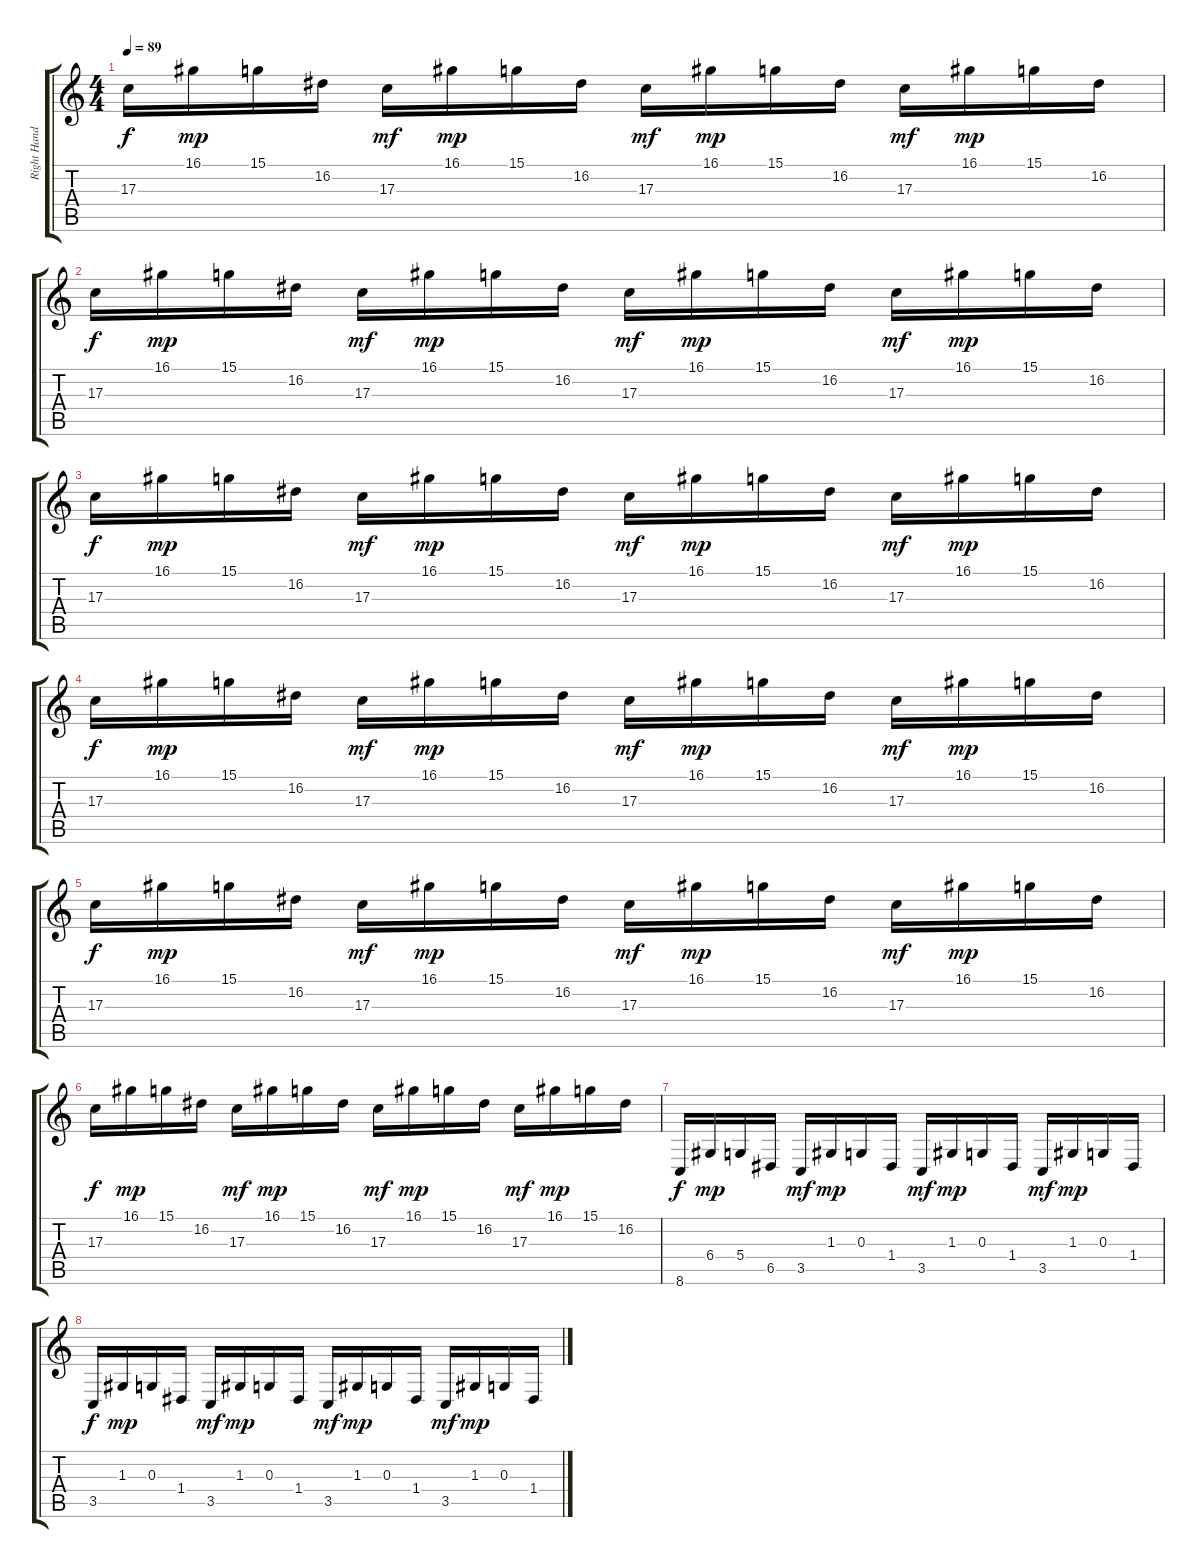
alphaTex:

\track ("Right Hand" "Right Hand") {instrument acousticgrandpiano}
\staff {score tabs}
\tuning (E4 B3 G3 D3 A2 E2) {hide}
\ts (4 4)
\tempo 89
\clef g2
\ks c
17.3.16{dy f} 16.1.16{dy mp} 15.1.16 16.2.16 17.3.16{dy mf} 16.1.16{dy mp} 15.1.16 16.2.16 17.3.16{dy mf} 16.1.16{dy mp} 15.1.16 16.2.16 17.3.16{dy mf} 16.1.16{dy mp} 15.1.16 16.2.16 |
17.3.16{dy f} 16.1.16{dy mp} 15.1.16 16.2.16 17.3.16{dy mf} 16.1.16{dy mp} 15.1.16 16.2.16 17.3.16{dy mf} 16.1.16{dy mp} 15.1.16 16.2.16 17.3.16{dy mf} 16.1.16{dy mp} 15.1.16 16.2.16 |
17.3.16{dy f} 16.1.16{dy mp} 15.1.16 16.2.16 17.3.16{dy mf} 16.1.16{dy mp} 15.1.16 16.2.16 17.3.16{dy mf} 16.1.16{dy mp} 15.1.16 16.2.16 17.3.16{dy mf} 16.1.16{dy mp} 15.1.16 16.2.16 |
17.3.16{dy f} 16.1.16{dy mp} 15.1.16 16.2.16 17.3.16{dy mf} 16.1.16{dy mp} 15.1.16 16.2.16 17.3.16{dy mf} 16.1.16{dy mp} 15.1.16 16.2.16 17.3.16{dy mf} 16.1.16{dy mp} 15.1.16 16.2.16 |
17.3.16{dy f} 16.1.16{dy mp} 15.1.16 16.2.16 17.3.16{dy mf} 16.1.16{dy mp} 15.1.16 16.2.16 17.3.16{dy mf} 16.1.16{dy mp} 15.1.16 16.2.16 17.3.16{dy mf} 16.1.16{dy mp} 15.1.16 16.2.16 |
17.3.16{dy f} 16.1.16{dy mp} 15.1.16 16.2.16 17.3.16{dy mf} 16.1.16{dy mp} 15.1.16 16.2.16 17.3.16{dy mf} 16.1.16{dy mp} 15.1.16 16.2.16 17.3.16{dy mf} 16.1.16{dy mp} 15.1.16 16.2.16 |
8.6.16{dy f} 6.4.16{dy mp} 5.4.16 6.5.16 3.5.16{dy mf} 1.3.16{dy mp} 0.3.16 1.4.16 3.5.16{dy mf} 1.3.16{dy mp} 0.3.16 1.4.16 3.5.16{dy mf} 1.3.16{dy mp} 0.3.16 1.4.16 |
3.5.16{dy f} 1.3.16{dy mp} 0.3.16 1.4.16 3.5.16{dy mf} 1.3.16{dy mp} 0.3.16 1.4.16 3.5.16{dy mf} 1.3.16{dy mp} 0.3.16 1.4.16 3.5.16{dy mf} 1.3.16{dy mp} 0.3.16 1.4.16
